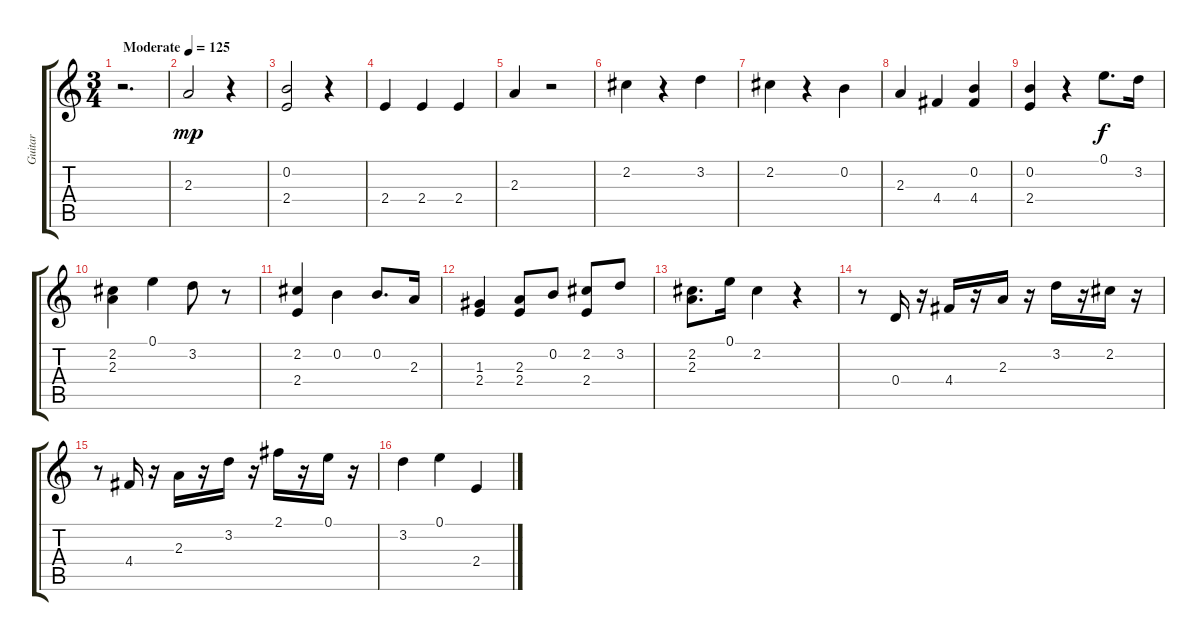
\track ("Guitar" "Guitar") {instrument overdrivenguitar}
\staff {score tabs}
\tuning (E4 B3 G3 D3 A2 E2) {hide}
\ts (3 4)
\tempo (125 "Moderate")
\clef g2
\ks c
r.2{d dy mp instrument overdrivenguitar} |
2.3.2{balance 9 instrument stringensemble1} r.4 |
(0.2 2.4).2 r.4 |
2.4.4 2.4.4 2.4.4 |
2.3.4 r.2 |
2.2.4 r.4 3.2.4 |
2.2.4 r.4 0.2.4 |
2.3.4 4.4.4 (0.2 4.4).4 |
(0.2 2.4).4 r.4 0.1.8{d dy f} 3.2.16 |
(2.2 2.3).4 0.1.4 3.2.8 r.8 |
(2.2 2.4).4 0.2.4 0.2.8{d} 2.3.16 |
(1.3 2.4).4 (2.3 2.4).8 0.2.8 (2.2 2.4).8 3.2.8 |
(2.2 2.3).8{d} 0.1.16 2.2.4 r.4 |
r.8 0.4.16 r.16 4.4.16 r.16 2.3.16 r.16 3.2.16 r.16 2.2.16 r.16 |
r.8 4.4.16 r.16 2.3.16 r.16 3.2.16 r.16 2.1.16 r.16 0.1.16 r.16 |
3.2.4 0.1.4 2.4.4
